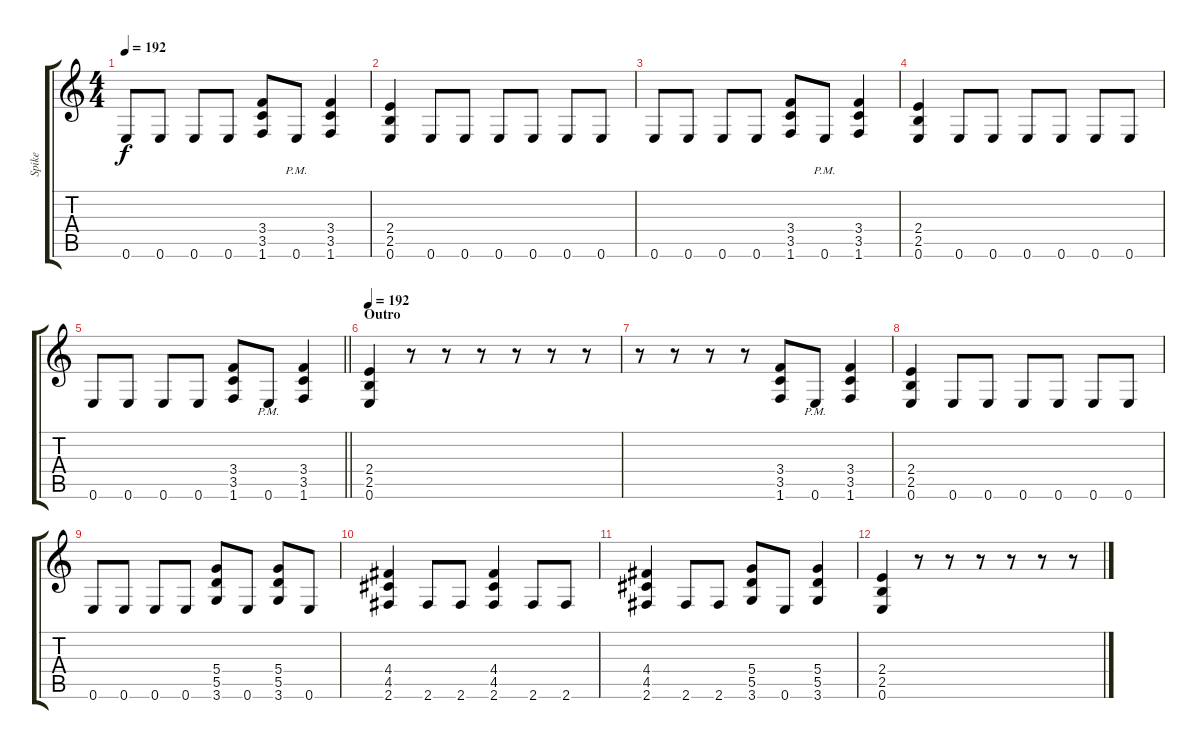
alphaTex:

\track ("Spike" "Spike") {instrument distortionguitar}
\staff {score tabs}
\tuning (E4 B3 G3 D3 A2 E2) {hide}
\ts (4 4)
\tempo 192
\clef g2
\ks c
0.6.8{dy f} 0.6.8 0.6.8 0.6.8 (3.4 3.5 1.6).8 0.6{pm}.8 (3.4 3.5 1.6).4 |
(2.4 2.5 0.6).4 0.6.8 0.6.8 0.6.8 0.6.8 0.6.8 0.6.8 |
0.6.8 0.6.8 0.6.8 0.6.8 (3.4 3.5 1.6).8 0.6{pm}.8 (3.4 3.5 1.6).4 |
(2.4 2.5 0.6).4 0.6.8 0.6.8 0.6.8 0.6.8 0.6.8 0.6.8 |
\barLineRight lightlight
0.6.8 0.6.8 0.6.8 0.6.8 (3.4 3.5 1.6).8 0.6{pm}.8 (3.4 3.5 1.6).4 |
\section ("" "Outro")
\tempo 192
(2.4 2.5 0.6).4 r.8 r.8 r.8 r.8 r.8 r.8 |
r.8 r.8 r.8 r.8 (3.4 3.5 1.6).8 0.6{pm}.8 (3.4 3.5 1.6).4 |
(2.4 2.5 0.6).4 0.6.8 0.6.8 0.6.8 0.6.8 0.6.8 0.6.8 |
0.6.8 0.6.8 0.6.8 0.6.8 (5.4 5.5 3.6).8 0.6.8 (5.4 5.5 3.6).8 0.6.8 |
(4.4 4.5 2.6).4 2.6.8 2.6.8 (4.4 4.5 2.6).4 2.6.8 2.6.8 |
(4.4 4.5 2.6).4 2.6.8 2.6.8 (5.4 5.5 3.6).8 0.6.8 (5.4 5.5 3.6).4 |
(2.4 2.5 0.6).4 r.8 r.8 r.8 r.8 r.8 r.8
